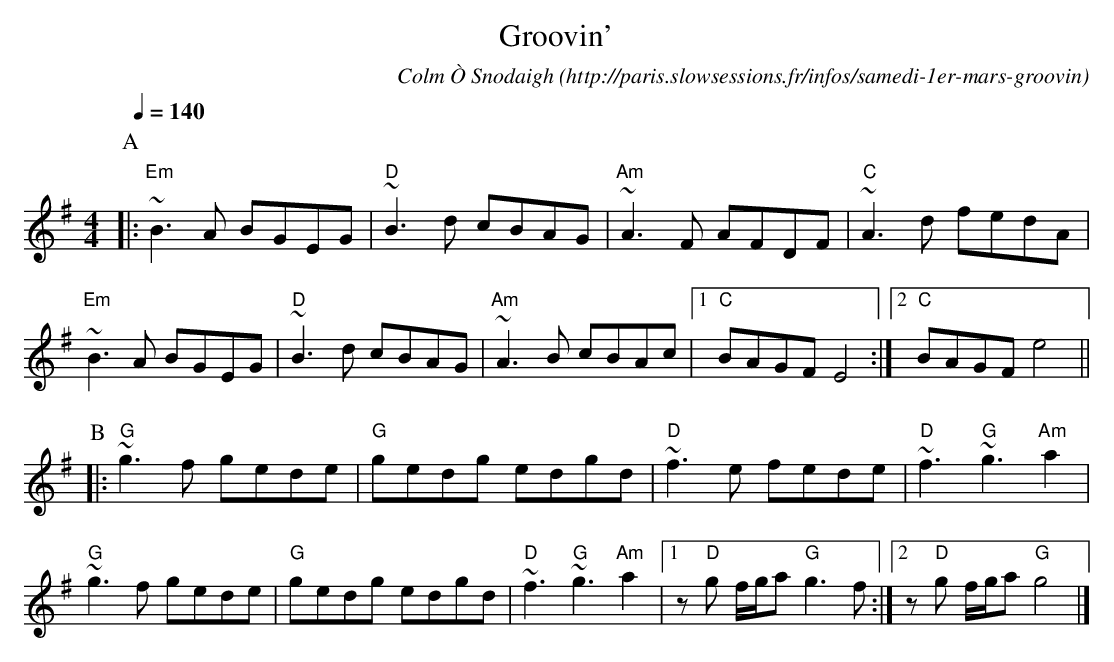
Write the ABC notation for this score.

X:1
T:Groovin'
O:http://paris.slowsessions.fr/infos/samedi-1er-mars-groovin
C:Colm Ò Snodaigh
M:4/4
L:1/8
Q:1/4=140
K:G
P:A
|:"Em"~B3A BGEG|"D"~B3d cBAG|"Am"~A3F AFDF|"C"~A3d fedA|
  "Em"~B3A BGEG|"D"~B3d cBAG|"Am"~A3B cBAc|1"C"BAGF E4:|2"C"BAGF e4||
P:B
|:"G"~g3f gede|"G"gedg edgd|"D"~f3e fede|"D"~f3 "G"~g3 "Am"a2|
  "G"~g3f gede|"G"gedg edgd|"D"~f3 "G"~g3 "Am"a2|1z"D"g f/g/a "G"g3f:|2z"D"g f/g/a "G"g4|]
